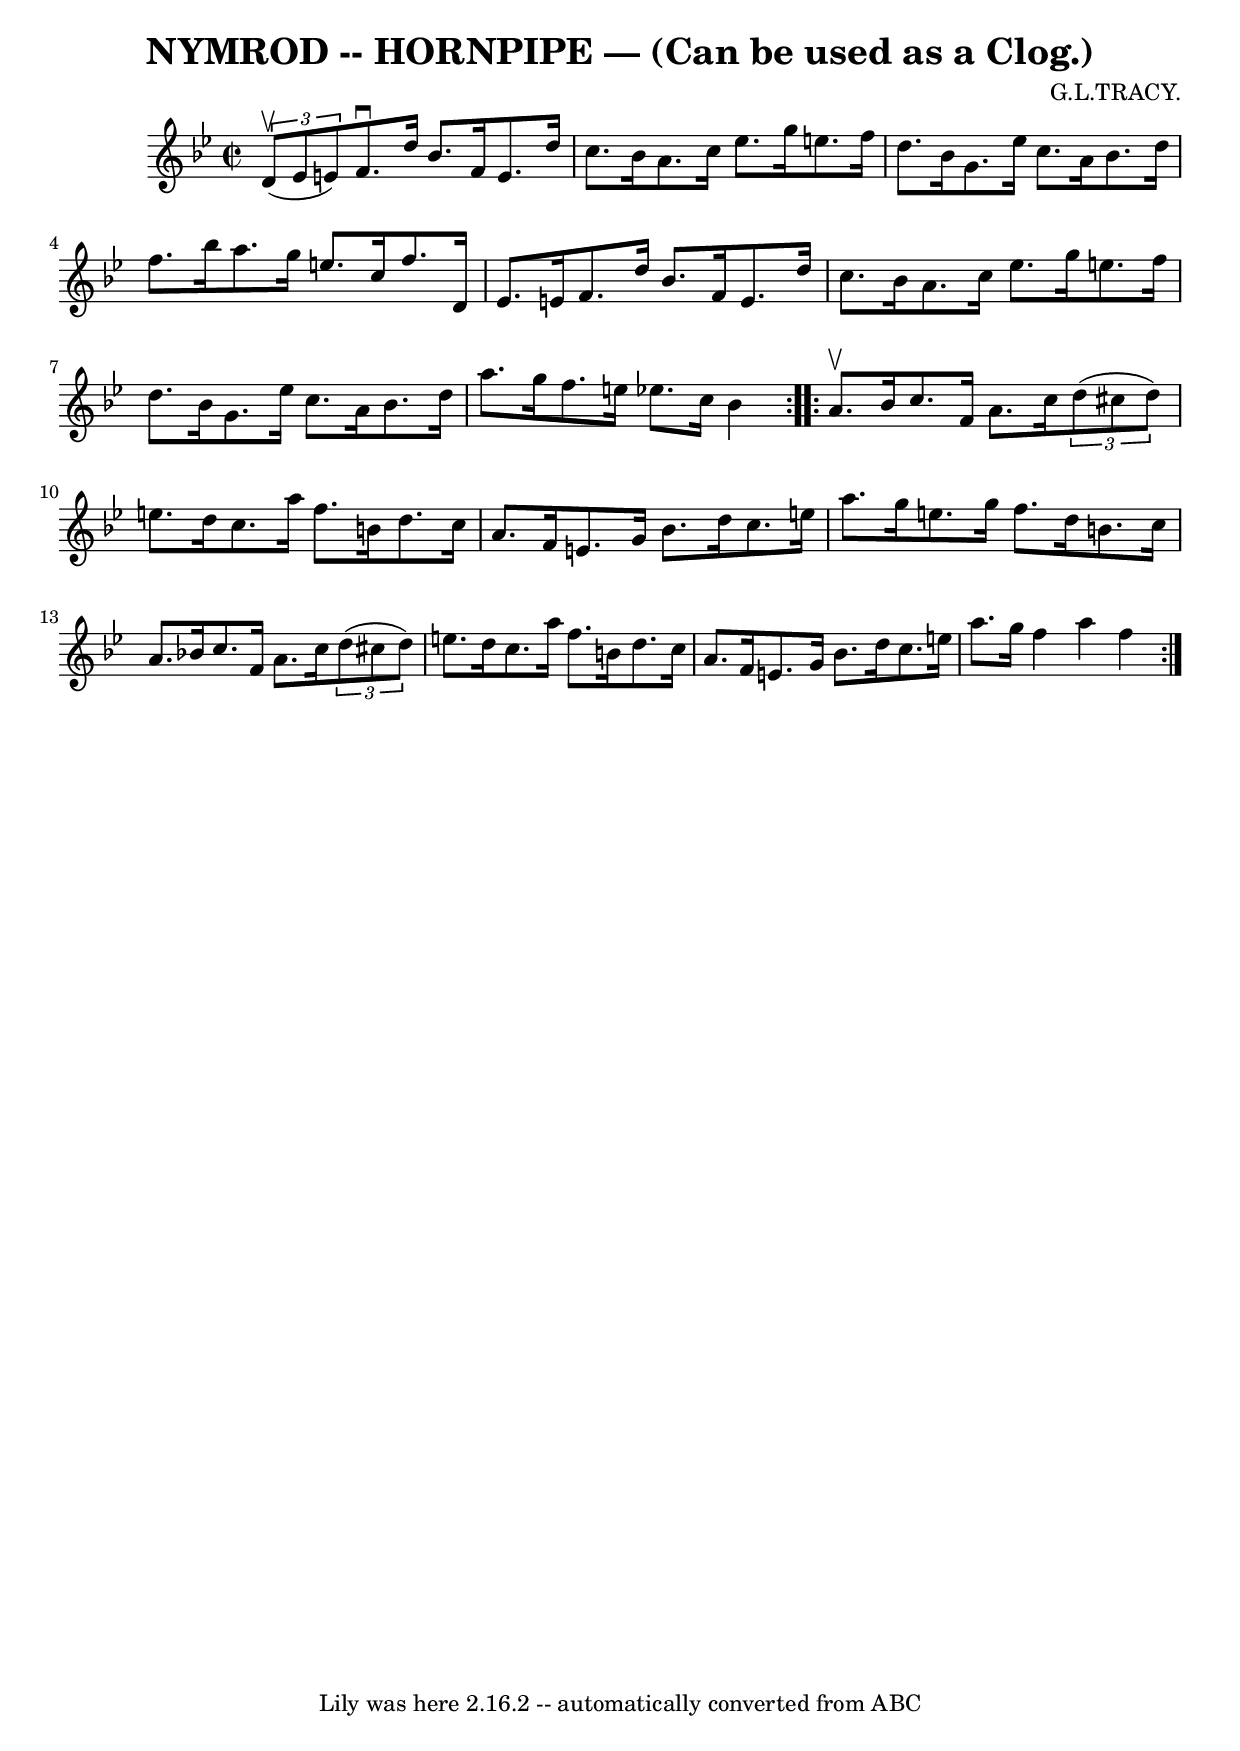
\version "2.16.2"
\include "Mammoth.ily"
\header {
  %% book = "Ryan's Mammoth Collection of Fiddle Tunes"
  composer = "G.L.TRACY."
  crossRefNumber = "1"
  footnotes = ""
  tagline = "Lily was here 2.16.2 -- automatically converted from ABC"
  title = "NYMROD -- HORNPIPE — (Can be used as a Clog.)"

}
voicedefault =  {



  \repeat volta 2 {

    \override Staff.TimeSignature #'style = #'C
    \time 2/2 
    \key bes \major   \times 2/3 { d'8 (^\upbow ees'8 e'8) 
				 }    |
    f'8.^\downbow d''16 bes'8. f'16 e'8. d''16    
    c''8. bes'16  |
    a'8. c''16 ees''8. g''16 e''8. f''16 
    d''8. bes'16    |
    g'8. ees''16 c''8. a'16 bes'8.    
    d''16 f''8. bes''16    |
    a''8. g''16 e''8. c''16    
    f''8. d'16 ees'8. e'16    | |
    f'8. d''16    
    bes'8. f'16 e'8. d''16 c''8. bes'16  |
    a'8. c''16    
    ees''8. g''16 e''8. f''16 d''8. bes'16    |
    g'8.    
    ees''16 c''8. a'16 bes'8. d''16 a''8. g''16    |
    
    f''8. e''16 ees''!8. c''16 bes'4    
  }     
  \repeat volta 2 {
    a'8.^\upbow bes'16        |
    c''8. f'16 a'8. c''16    
    \times 2/3 { d''8 (cis''8 d''8) 
	       } e''8. d''16    |
    
    c''8. a''16 f''8. b'16 d''8. c''16 a'8. f'16    |
    
    e'8. g'16 bes'8. d''16 c''8. e''16 a''8. g''16    |
    
    e''8. g''16 f''8. d''16 b'8. c''16 a'8. bes'!16     | |
    c''8. f'16 a'8. c''16    \times 2/3 { d''8 (
					  cis''8 d''8) 
					} e''8. d''16    |
    c''8. a''16 f''8.   
    b'16 d''8. c''16 a'8. f'16    |
    e'8. g'16 bes'8.    
    d''16 c''8. e''16 a''8. g''16    |
    f''4 a''4 f''4    

  }   

}

\score{
  <<

    \context Staff="default"
    {
      \voicedefault 
      
    }

  >>
  \layout {
    
  }
  \midi {
  }

}
